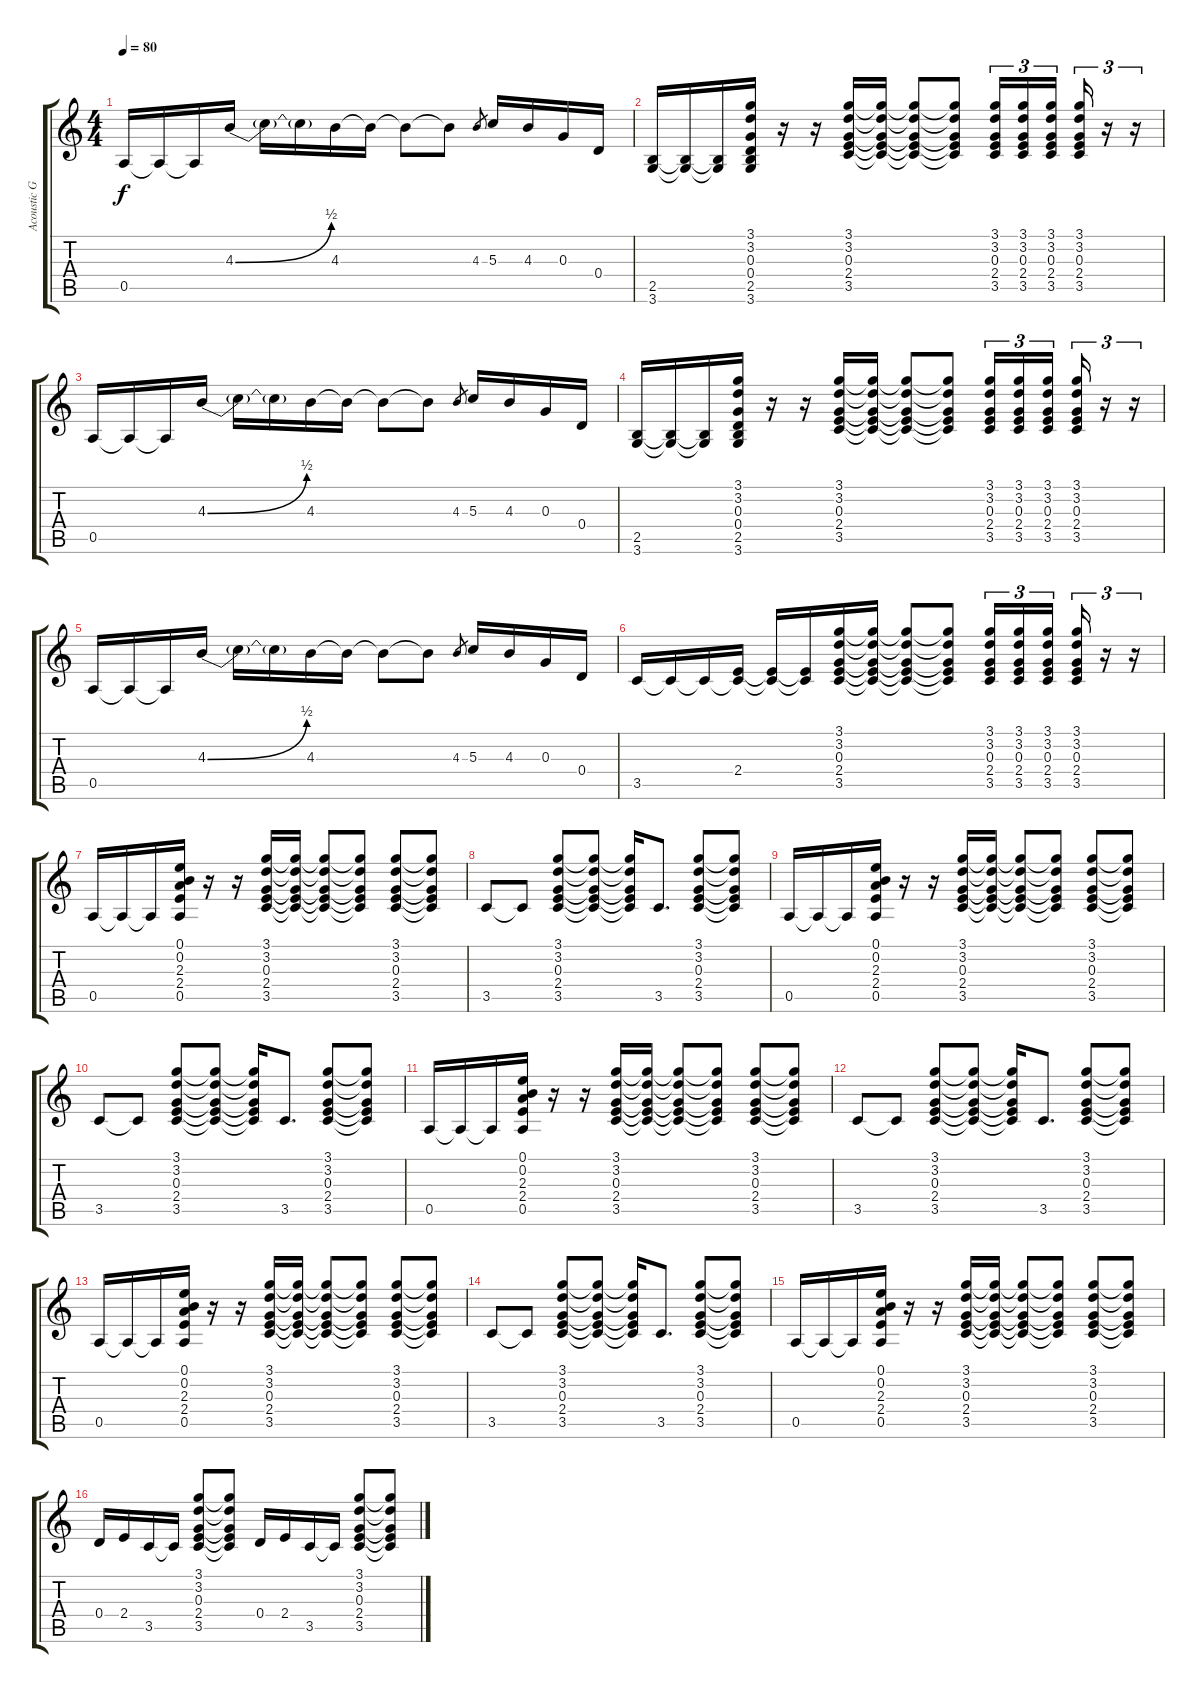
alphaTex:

\track ("Acoustic Guitar" "Acoustic G") {instrument acousticguitarsteel}
\staff {score tabs}
\tuning (E4 B3 G3 D3 A2 E2) {hide}
\ts (4 4)
\tempo 80
\clef g2
\ks c
0.5.16{dy f} 0.5{t}.16 0.5{t}.16 4.3{be (bend 0 0 60 2)}.16 4.3{t}.16 4.3{t}.16 4.3.16 4.3{t}.16 4.3{t}.8 4.3{t}.8 4.3.8{gr} 5.3.16 4.3.16 0.3.16 0.4.16 |
(2.5 3.6).16 (2.5{t} 3.6{t}).16 (2.5{t} 3.6{t}).16 (3.1 3.2 0.3 0.4 2.5 3.6).16 r.16 r.16 (3.1 3.2 0.3 2.4 3.5).16 (3.1{t} 3.2{t} 0.3{t} 2.4{t} 3.5{t}).16 (3.1{t} 3.2{t} 0.3{t} 2.4{t} 3.5{t}).8 (3.1{t} 3.2{t} 0.3{t} 2.4{t} 3.5{t}).8 (3.1 3.2 0.3 2.4 3.5).16{tu (3 2)} (3.1 3.2 0.3 2.4 3.5).16{tu (3 2)} (3.1 3.2 0.3 2.4 3.5).16{tu (3 2) beam splitsecondary} (3.1 3.2 0.3 2.4 3.5).16{tu (3 2)} r.16{tu (3 2)} r.16{tu (3 2)} |
0.5.16 0.5{t}.16 0.5{t}.16 4.3{be (bend 0 0 60 2)}.16 4.3{t}.16 4.3{t}.16 4.3.16 4.3{t}.16 4.3{t}.8 4.3{t}.8 4.3.8{gr} 5.3.16 4.3.16 0.3.16 0.4.16 |
(2.5 3.6).16 (2.5{t} 3.6{t}).16 (2.5{t} 3.6{t}).16 (3.1 3.2 0.3 0.4 2.5 3.6).16 r.16 r.16 (3.1 3.2 0.3 2.4 3.5).16 (3.1{t} 3.2{t} 0.3{t} 2.4{t} 3.5{t}).16 (3.1{t} 3.2{t} 0.3{t} 2.4{t} 3.5{t}).8 (3.1{t} 3.2{t} 0.3{t} 2.4{t} 3.5{t}).8 (3.1 3.2 0.3 2.4 3.5).16{tu (3 2)} (3.1 3.2 0.3 2.4 3.5).16{tu (3 2)} (3.1 3.2 0.3 2.4 3.5).16{tu (3 2) beam splitsecondary} (3.1 3.2 0.3 2.4 3.5).16{tu (3 2)} r.16{tu (3 2)} r.16{tu (3 2)} |
0.5.16 0.5{t}.16 0.5{t}.16 4.3{be (bend 0 0 60 2)}.16 4.3{t}.16 4.3{t}.16 4.3.16 4.3{t}.16 4.3{t}.8 4.3{t}.8 4.3.8{gr} 5.3.16 4.3.16 0.3.16 0.4.16 |
3.5.16 3.5{t}.16 3.5{t}.16 (2.4 3.5{t}).16 (2.4{t} 3.5{t}).16 (2.4{t} 3.5{t}).16 (3.1 3.2 0.3 2.4 3.5).16 (3.1{t} 3.2{t} 0.3{t} 2.4{t} 3.5{t}).16 (3.1{t} 3.2{t} 0.3{t} 2.4{t} 3.5{t}).8 (3.1{t} 3.2{t} 0.3{t} 2.4{t} 3.5{t}).8 (3.1 3.2 0.3 2.4 3.5).16{tu (3 2)} (3.1 3.2 0.3 2.4 3.5).16{tu (3 2)} (3.1 3.2 0.3 2.4 3.5).16{tu (3 2) beam splitsecondary} (3.1 3.2 0.3 2.4 3.5).16{tu (3 2)} r.16{tu (3 2)} r.16{tu (3 2)} |
0.5.16 0.5{t}.16 0.5{t}.16 (0.1 0.2 2.3 2.4 0.5).16 r.16 r.16 (3.1 3.2 0.3 2.4 3.5).16 (3.1{t} 3.2{t} 0.3{t} 2.4{t} 3.5{t}).16 (3.1{t} 3.2{t} 0.3{t} 2.4{t} 3.5{t}).8 (3.1{t} 3.2{t} 0.3{t} 2.4{t} 3.5{t}).8 (3.1 3.2 0.3 2.4 3.5).8 (3.1{t} 3.2{t} 0.3{t} 2.4{t} 3.5{t}).8 |
3.5.8 3.5{t}.8 (3.1 3.2 0.3 2.4 3.5).8 (3.1{t} 3.2{t} 0.3{t} 2.4{t} 3.5{t}).8 (3.1{t} 3.2{t} 0.3{t} 2.4{t} 3.5{t}).16 3.5.8{d} (3.1 3.2 0.3 2.4 3.5).8 (3.1{t} 3.2{t} 0.3{t} 2.4{t} 3.5{t}).8 |
0.5.16 0.5{t}.16 0.5{t}.16 (0.1 0.2 2.3 2.4 0.5).16 r.16 r.16 (3.1 3.2 0.3 2.4 3.5).16 (3.1{t} 3.2{t} 0.3{t} 2.4{t} 3.5{t}).16 (3.1{t} 3.2{t} 0.3{t} 2.4{t} 3.5{t}).8 (3.1{t} 3.2{t} 0.3{t} 2.4{t} 3.5{t}).8 (3.1 3.2 0.3 2.4 3.5).8 (3.1{t} 3.2{t} 0.3{t} 2.4{t} 3.5{t}).8 |
3.5.8 3.5{t}.8 (3.1 3.2 0.3 2.4 3.5).8 (3.1{t} 3.2{t} 0.3{t} 2.4{t} 3.5{t}).8 (3.1{t} 3.2{t} 0.3{t} 2.4{t} 3.5{t}).16 3.5.8{d} (3.1 3.2 0.3 2.4 3.5).8 (3.1{t} 3.2{t} 0.3{t} 2.4{t} 3.5{t}).8 |
0.5.16 0.5{t}.16 0.5{t}.16 (0.1 0.2 2.3 2.4 0.5).16 r.16 r.16 (3.1 3.2 0.3 2.4 3.5).16 (3.1{t} 3.2{t} 0.3{t} 2.4{t} 3.5{t}).16 (3.1{t} 3.2{t} 0.3{t} 2.4{t} 3.5{t}).8 (3.1{t} 3.2{t} 0.3{t} 2.4{t} 3.5{t}).8 (3.1 3.2 0.3 2.4 3.5).8 (3.1{t} 3.2{t} 0.3{t} 2.4{t} 3.5{t}).8 |
3.5.8 3.5{t}.8 (3.1 3.2 0.3 2.4 3.5).8 (3.1{t} 3.2{t} 0.3{t} 2.4{t} 3.5{t}).8 (3.1{t} 3.2{t} 0.3{t} 2.4{t} 3.5{t}).16 3.5.8{d} (3.1 3.2 0.3 2.4 3.5).8 (3.1{t} 3.2{t} 0.3{t} 2.4{t} 3.5{t}).8 |
0.5.16 0.5{t}.16 0.5{t}.16 (0.1 0.2 2.3 2.4 0.5).16 r.16 r.16 (3.1 3.2 0.3 2.4 3.5).16 (3.1{t} 3.2{t} 0.3{t} 2.4{t} 3.5{t}).16 (3.1{t} 3.2{t} 0.3{t} 2.4{t} 3.5{t}).8 (3.1{t} 3.2{t} 0.3{t} 2.4{t} 3.5{t}).8 (3.1 3.2 0.3 2.4 3.5).8 (3.1{t} 3.2{t} 0.3{t} 2.4{t} 3.5{t}).8 |
3.5.8 3.5{t}.8 (3.1 3.2 0.3 2.4 3.5).8 (3.1{t} 3.2{t} 0.3{t} 2.4{t} 3.5{t}).8 (3.1{t} 3.2{t} 0.3{t} 2.4{t} 3.5{t}).16 3.5.8{d} (3.1 3.2 0.3 2.4 3.5).8 (3.1{t} 3.2{t} 0.3{t} 2.4{t} 3.5{t}).8 |
0.5.16 0.5{t}.16 0.5{t}.16 (0.1 0.2 2.3 2.4 0.5).16 r.16 r.16 (3.1 3.2 0.3 2.4 3.5).16 (3.1{t} 3.2{t} 0.3{t} 2.4{t} 3.5{t}).16 (3.1{t} 3.2{t} 0.3{t} 2.4{t} 3.5{t}).8 (3.1{t} 3.2{t} 0.3{t} 2.4{t} 3.5{t}).8 (3.1 3.2 0.3 2.4 3.5).8 (3.1{t} 3.2{t} 0.3{t} 2.4{t} 3.5{t}).8 |
0.4.16 2.4.16 3.5.16 3.5{t}.16 (3.1 3.2 0.3 2.4 3.5).8 (3.1{t} 3.2{t} 0.3{t} 2.4{t} 3.5{t}).8 0.4.16 2.4.16 3.5.16 3.5{t}.16 (3.1 3.2 0.3 2.4 3.5).8 (3.1{t} 3.2{t} 0.3{t} 2.4{t} 3.5{t}).8
